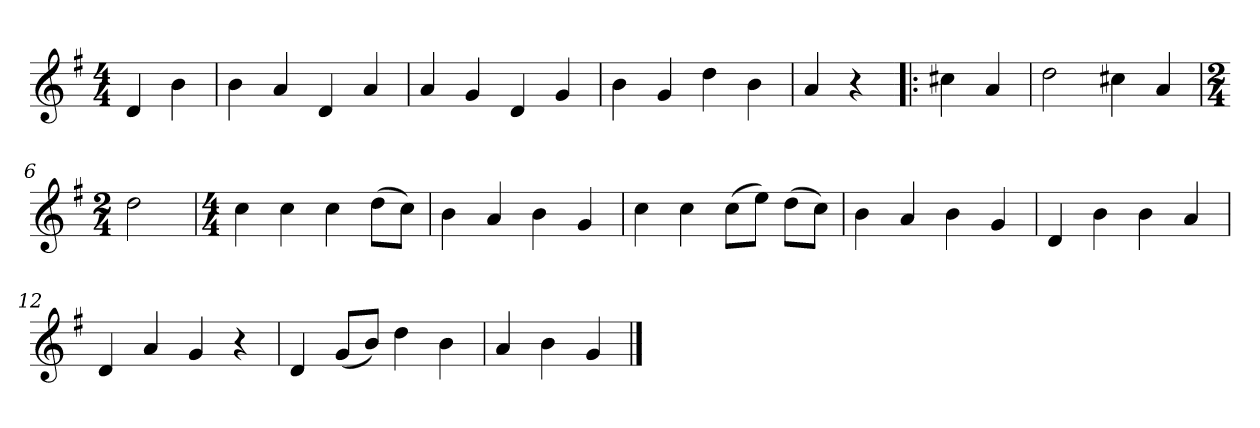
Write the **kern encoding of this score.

**kern
*part1
*staff1
*clefG2
*k[f#]
*G:
*M4/4
*MM120
=
4d
4b
=1
4b
4a
4d
4a
=2
4a
4g
4d
4g
=3
4b
4g
4dd
4b
=4
4a
4r
=!|:
4cc#X
4a
=5
2dd
4cc#X
4a
=6
*M2/4
2dd
=7
*M4/4
4cc
4cc
4cc
(8dd\L
8cc\J)
=8
4b
4a
4b
4g
=9
4cc
4cc
(8cc\L
8ee\J)
(8dd\L
8cc\J)
=10
4b
4a
4b
4g
=11
4d
4b
4b
4a
=12
4d
4a
4g
4r
=13
4d
(8g/L
8b/J)
4dd
4b
=14
4a
4b
4g
==
*-
